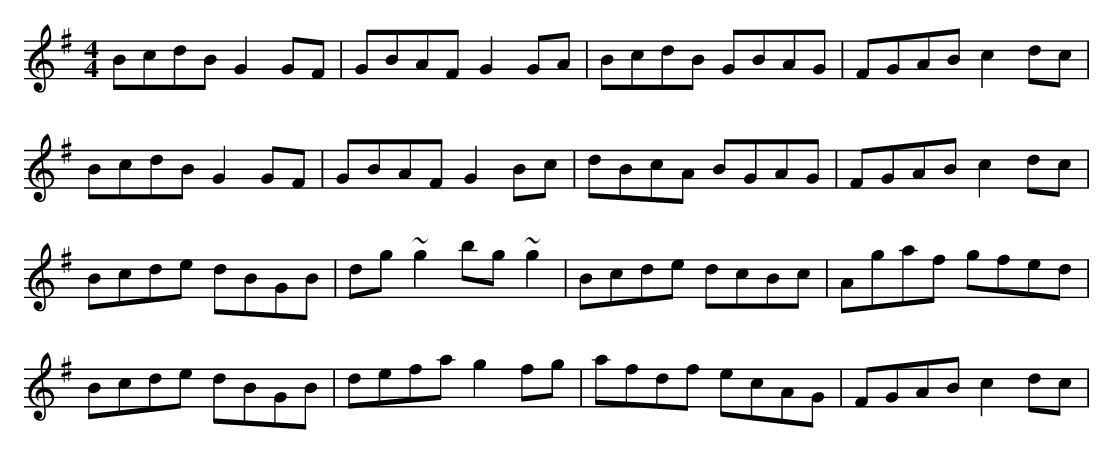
X:1
M:4/4
K:G
BcdB G2GF|GBAF G2GA|BcdB GBAG|FGAB c2dc|
BcdB G2GF|GBAF G2Bc|dBcA BGAG|FGAB c2dc|
Bcde dBGB|dg~g2 bg~g2|Bcde dcBc|Agaf gfed|
Bcde dBGB|defa g2fg|afdf ecAG|FGAB c2dc|
